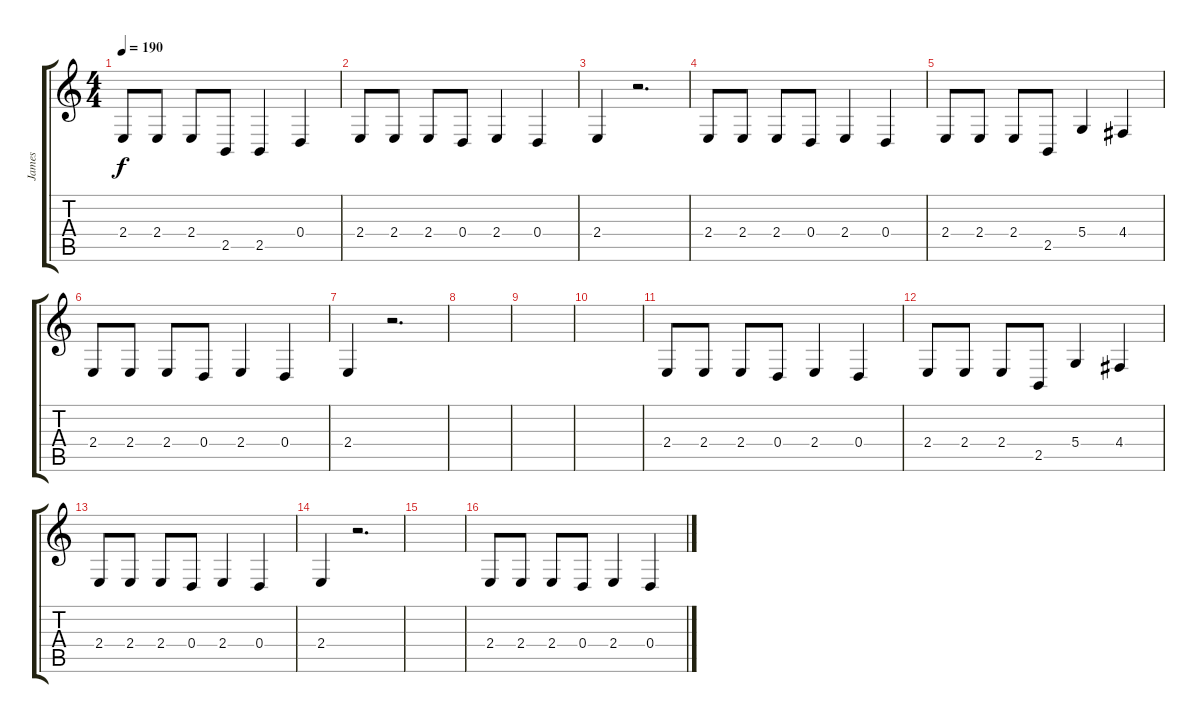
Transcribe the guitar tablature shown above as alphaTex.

\track ("James" "James") {instrument lead1square}
\staff {score tabs}
\tuning (E4 B3 G3 D3 A2 E2) {hide}
\ts (4 4)
\tempo 190
\clef g2
\ks c
2.4.8{dy f} 2.4.8 2.4.8 2.5.8 2.5.4 0.4.4 |
2.4.8 2.4.8 2.4.8 0.4.8 2.4.4 0.4.4 |
2.4.4 r.2{d} |
2.4.8 2.4.8 2.4.8 0.4.8 2.4.4 0.4.4 |
2.4.8 2.4.8 2.4.8 2.5.8 5.4.4 4.4.4 |
2.4.8 2.4.8 2.4.8 0.4.8 2.4.4 0.4.4 |
2.4.4 r.2{d} |
|
|
|
2.4.8 2.4.8 2.4.8 0.4.8 2.4.4 0.4.4 |
2.4.8 2.4.8 2.4.8 2.5.8 5.4.4 4.4.4 |
2.4.8 2.4.8 2.4.8 0.4.8 2.4.4 0.4.4 |
2.4.4 r.2{d} |
|
2.4.8 2.4.8 2.4.8 0.4.8 2.4.4 0.4.4
